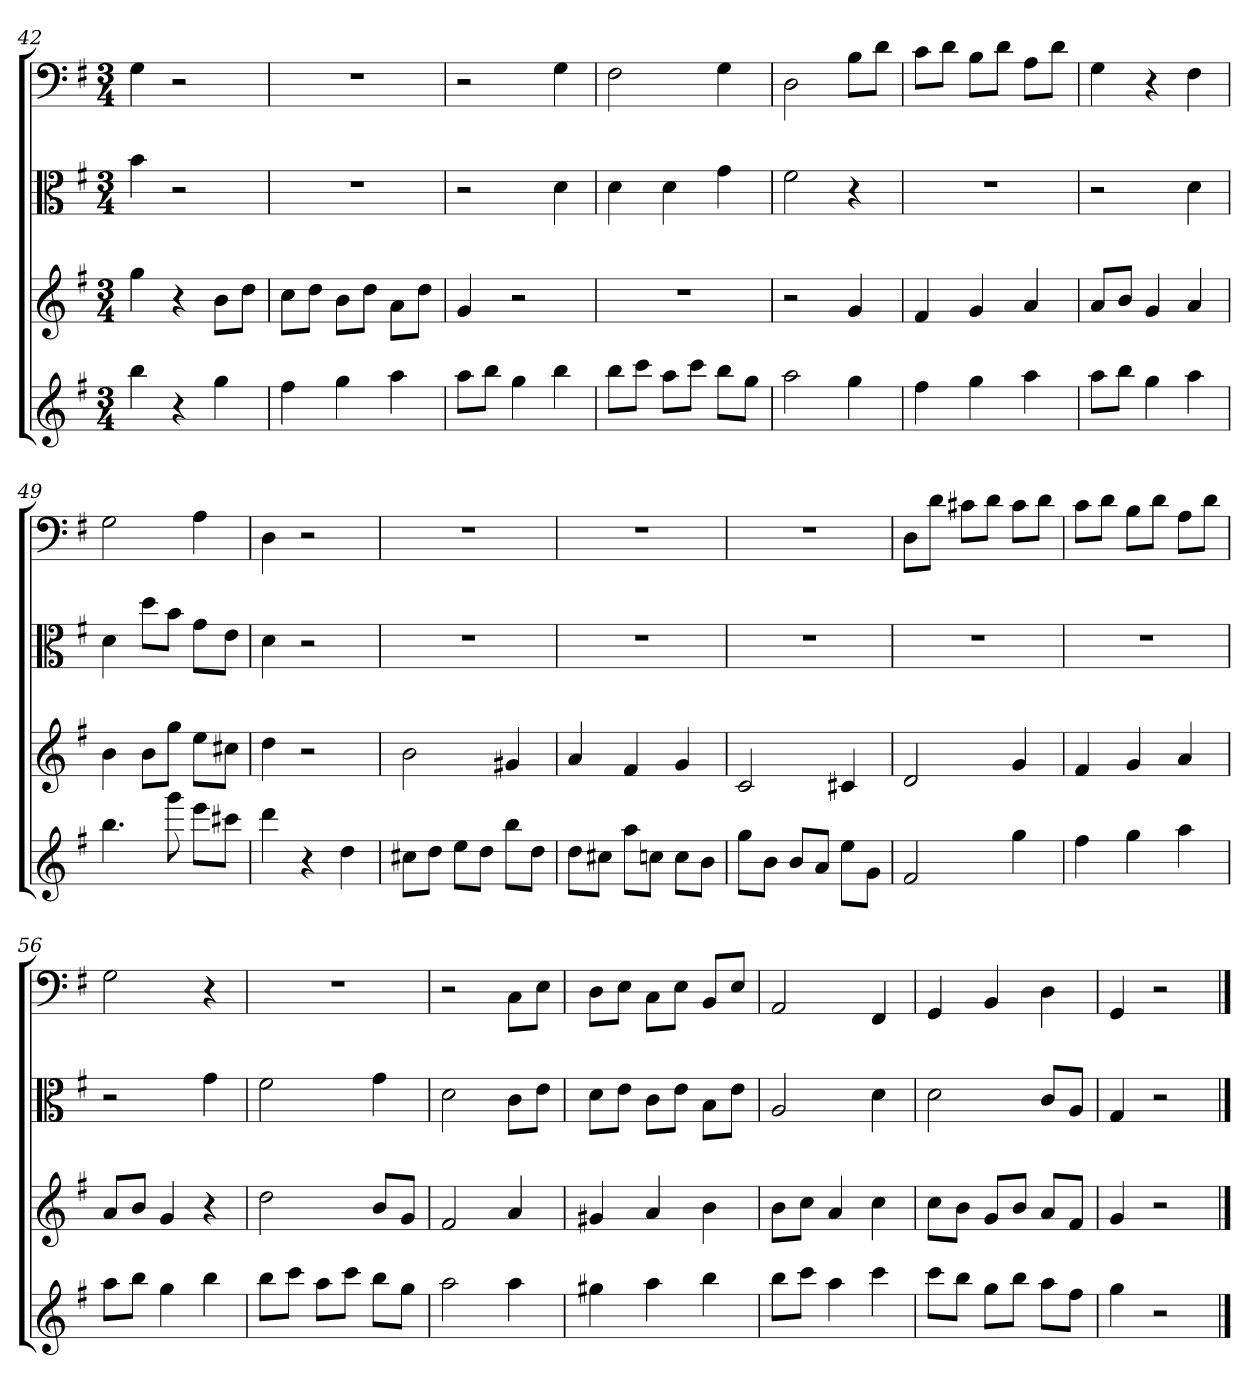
**kern	**kern	**kern	**kern
*part4	*part3	*part2	*part1
*staff4	*staff3	*staff2	*staff1
*	*	*clefC3	*clefF4
*k[f#]	*k[f#]	*k[f#]	*k[f#]
*G:	*G:	*G:	*G:
*M3/4	*M3/4	*M3/4	*M3/4
=42	=42	=42	=42
4bb	4gg	4b	4G
4r	4r	2r	2r
4gg	8bL	.	.
.	8ddJ	.	.
=43	=43	=43	=43
4ff#	8ccL	2.r	2.r
.	8ddJ	.	.
4gg	8bL	.	.
.	8ddJ	.	.
4aa	8aL	.	.
.	8ddJ	.	.
=44	=44	=44	=44
8aaL	4g	2r	2r
8bbJ	.	.	.
4gg	2r	.	.
4bb	.	4d	4G
=45	=45	=45	=45
8bbL	2.r	4d	2F#
8cccJ	.	.	.
8aaL	.	4d	.
8cccJ	.	.	.
8bbL	.	4g	4G
8ggJ	.	.	.
=46	=46	=46	=46
2aa	2r	2f#	2D
4gg	4g	4r	8B\L
.	.	.	8d\J
=47	=47	=47	=47
4ff#	4f#	2.r	8c\L
.	.	.	8d\J
4gg	4g	.	8B\L
.	.	.	8d\J
4aa	4a	.	8A\L
.	.	.	8d\J
=48	=48	=48	=48
8aaL	8aL	2r	4G
8bbJ	8bJ	.	.
4gg	4g	.	4r
4aa	4a	4d	4F#
=49	=49	=49	=49
4.bb	4b	4d	2G
.	8bL	8dd\L	.
8ggg	8ggJ	8b\J	.
8eeeL	8eeL	8g\L	4A
8ccc#XJ	8cc#XJ	8e\J	.
=50	=50	=50	=50
4ddd	4dd	4d	4D
4r	2r	2r	2r
4dd	.	.	.
=51	=51	=51	=51
8cc#XL	2b	2.r	2.r
8ddJ	.	.	.
8eeL	.	.	.
8ddJ	.	.	.
8bbL	4g#X	.	.
8ddJ	.	.	.
=52	=52	=52	=52
8ddL	4a	2.r	2.r
8cc#XJ	.	.	.
8aaL	4f#	.	.
8ccnJ	.	.	.
8ccL	4g	.	.
8bJ	.	.	.
=53	=53	=53	=53
8ggL	2c	2.r	2.r
8bJ	.	.	.
8bL	.	.	.
8aJ	.	.	.
8eeL	4c#X	.	.
8gJ	.	.	.
=54	=54	=54	=54
2f#	2d	2.r	8D\L
.	.	.	8d\J
.	.	.	8c#X\L
.	.	.	8d\J
4gg	4g	.	8c#\L
.	.	.	8d\J
=55	=55	=55	=55
4ff#	4f#	2.r	8c\L
.	.	.	8d\J
4gg	4g	.	8B\L
.	.	.	8d\J
4aa	4a	.	8A\L
.	.	.	8d\J
=56	=56	=56	=56
8aaL	8aL	2r	2G
8bbJ	8bJ	.	.
4gg	4g	.	.
4bb	4r	4g	4r
=57	=57	=57	=57
8bbL	2dd	2f#	2.r
8cccJ	.	.	.
8aaL	.	.	.
8cccJ	.	.	.
8bbL	8bL	4g	.
8ggJ	8gJ	.	.
=58	=58	=58	=58
2aa	2f#	2d	2r
4aa	4a	8c\L	8C\L
.	.	8e\J	8E\J
=59	=59	=59	=59
4gg#X	4g#X	8d\L	8D\L
.	.	8e\J	8E\J
4aa	4a	8c\L	8C\L
.	.	8e\J	8E\J
4bb	4b	8B\L	8BB/L
.	.	8e\J	8E/J
=60	=60	=60	=60
8bbL	8bL	2A	2AA
8cccJ	8ccJ	.	.
4aa	4a	.	.
4ccc	4cc	4d	4FF#
=61	=61	=61	=61
8cccL	8ccL	2d	4GG
8bbJ	8bJ	.	.
8ggL	8gL	.	4BB
8bbJ	8bJ	.	.
8aaL	8aL	8c/L	4D
8ff#J	8f#J	8A/J	.
=62	=62	=62	=62
4gg	4g	4G	4GG
2r	2r	2r	2r
==	==	==	==
*-	*-	*-	*-
